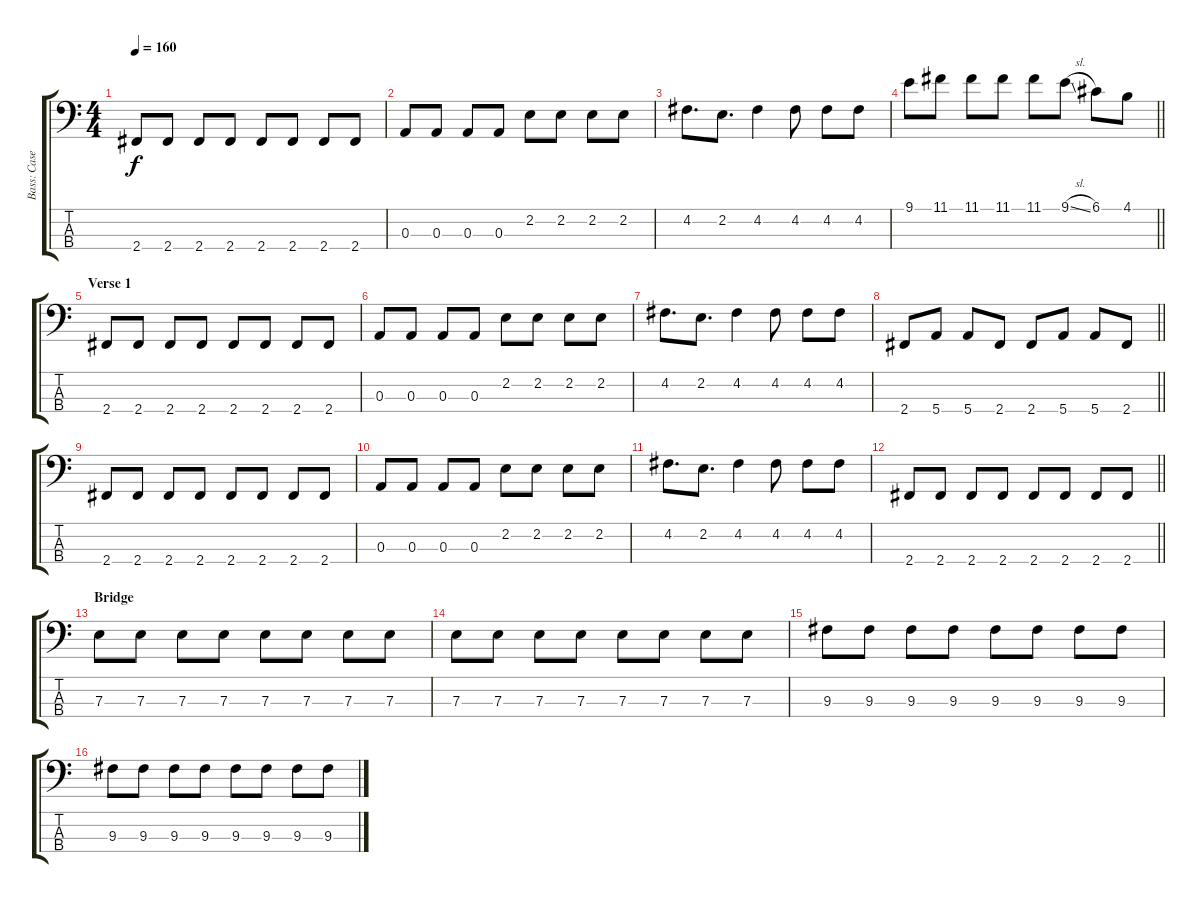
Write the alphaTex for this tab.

\track ("Bass: Casey Slade" "Bass: Case") {instrument electricbassfinger}
\staff {score tabs}
\tuning (G2 D2 A1 E1) {hide}
\ts (4 4)
\tempo 160
\clef f4
\ks c
2.4.8{dy f} 2.4.8 2.4.8 2.4.8 2.4.8 2.4.8 2.4.8 2.4.8 |
0.3.8 0.3.8 0.3.8 0.3.8 2.2.8 2.2.8 2.2.8 2.2.8 |
4.2.8{d} 2.2.8{d} 4.2.4 4.2.8 4.2.8 4.2.8 |
\barLineRight lightlight
9.1.8 11.1.8 11.1.8 11.1.8 11.1.8 9.1{sl}.8 6.1.8 4.1.8 |
\section ("" "Verse 1")
2.4.8 2.4.8 2.4.8 2.4.8 2.4.8 2.4.8 2.4.8 2.4.8 |
0.3.8 0.3.8 0.3.8 0.3.8 2.2.8 2.2.8 2.2.8 2.2.8 |
4.2.8{d} 2.2.8{d} 4.2.4 4.2.8 4.2.8 4.2.8 |
\barLineRight lightlight
2.4.8 5.4.8 5.4.8 2.4.8 2.4.8 5.4.8 5.4.8 2.4.8 |
2.4.8 2.4.8 2.4.8 2.4.8 2.4.8 2.4.8 2.4.8 2.4.8 |
0.3.8 0.3.8 0.3.8 0.3.8 2.2.8 2.2.8 2.2.8 2.2.8 |
4.2.8{d} 2.2.8{d} 4.2.4 4.2.8 4.2.8 4.2.8 |
\barLineRight lightlight
2.4.8 2.4.8 2.4.8 2.4.8 2.4.8 2.4.8 2.4.8 2.4.8 |
\section ("" "Bridge")
7.3.8 7.3.8 7.3.8 7.3.8 7.3.8 7.3.8 7.3.8 7.3.8 |
7.3.8 7.3.8 7.3.8 7.3.8 7.3.8 7.3.8 7.3.8 7.3.8 |
9.3.8 9.3.8 9.3.8 9.3.8 9.3.8 9.3.8 9.3.8 9.3.8 |
9.3.8 9.3.8 9.3.8 9.3.8 9.3.8 9.3.8 9.3.8 9.3.8
